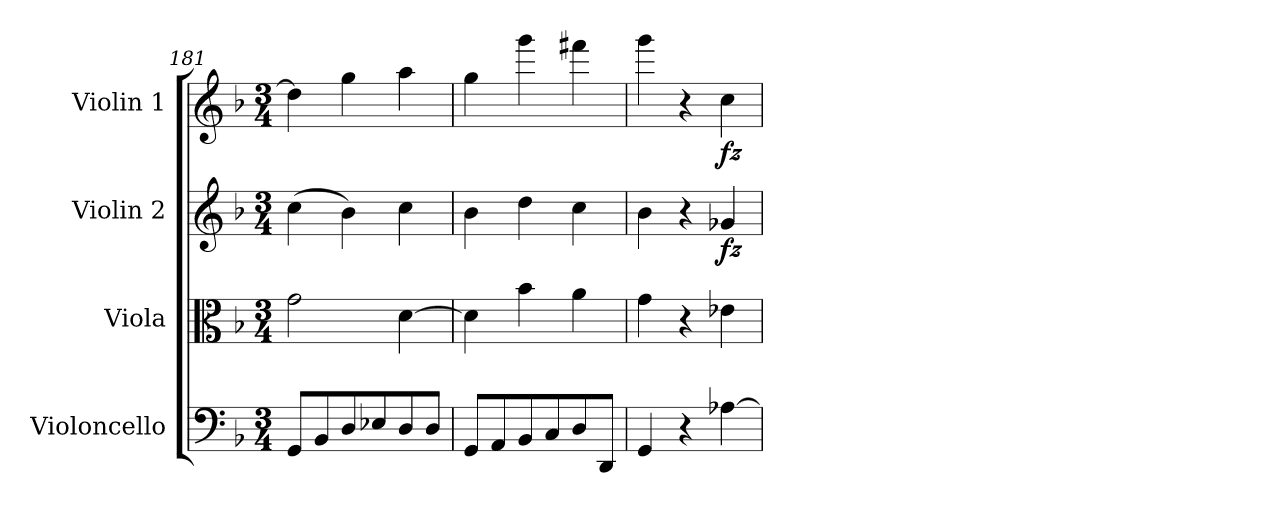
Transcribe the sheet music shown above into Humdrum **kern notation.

**kern	**kern	**kern	**dynam	**kern	**dynam
*part4	*part3	*part2	*part2	*part1	*part1
*staff4	*staff3	*staff2	*staff2	*staff1	*staff1
*I"Violoncello	*I"Viola	*I"Violin 2	*	*I"Violin 1	*
*I'Vc	*I'Vla	*I'Vln	*	*I'Vln	*
*clefF4	*clefC3	*clefG2	*	*clefG2	*
*k[b-]	*k[b-]	*k[b-]	*	*k[b-]	*
*M3/4	*M3/4	*M3/4	*	*M3/4	*
=181	=181	=181	=181	=181	=181
8GG/L	2g\	(4cc\	.	4dd\]	.
8BB-/	.	.	.	.	.
8D/	.	4b-\)	.	4gg\	.
8E-X/	.	.	.	.	.
8D/	[4d\	4cc\	.	4aa\	.
8D/J	.	.	.	.	.
=182	=182	=182	=182	=182	=182
8GG/L	4d\]	4b-\	.	4gg\	.
8AA/	.	.	.	.	.
8BB-/	4b-\	4dd\	.	4ggg\	.
8C/	.	.	.	.	.
8D/	4a\	4cc\	.	4fff#X\	.
8DD/J	.	.	.	.	.
!!LO:LB:g=z
=183	=183	=183	=183	=183	=183
4GG/	4g\	4b-\	.	4ggg\	.
4r	4r	4r	.	4r	.
!	!	!	!LO:DY:b	!	!LO:DY:b
[4A-X\	4e-X\	4g-X/	fz	4cc\	fz
=	=	=	=	=	=
*-	*-	*-	*-	*-	*-
